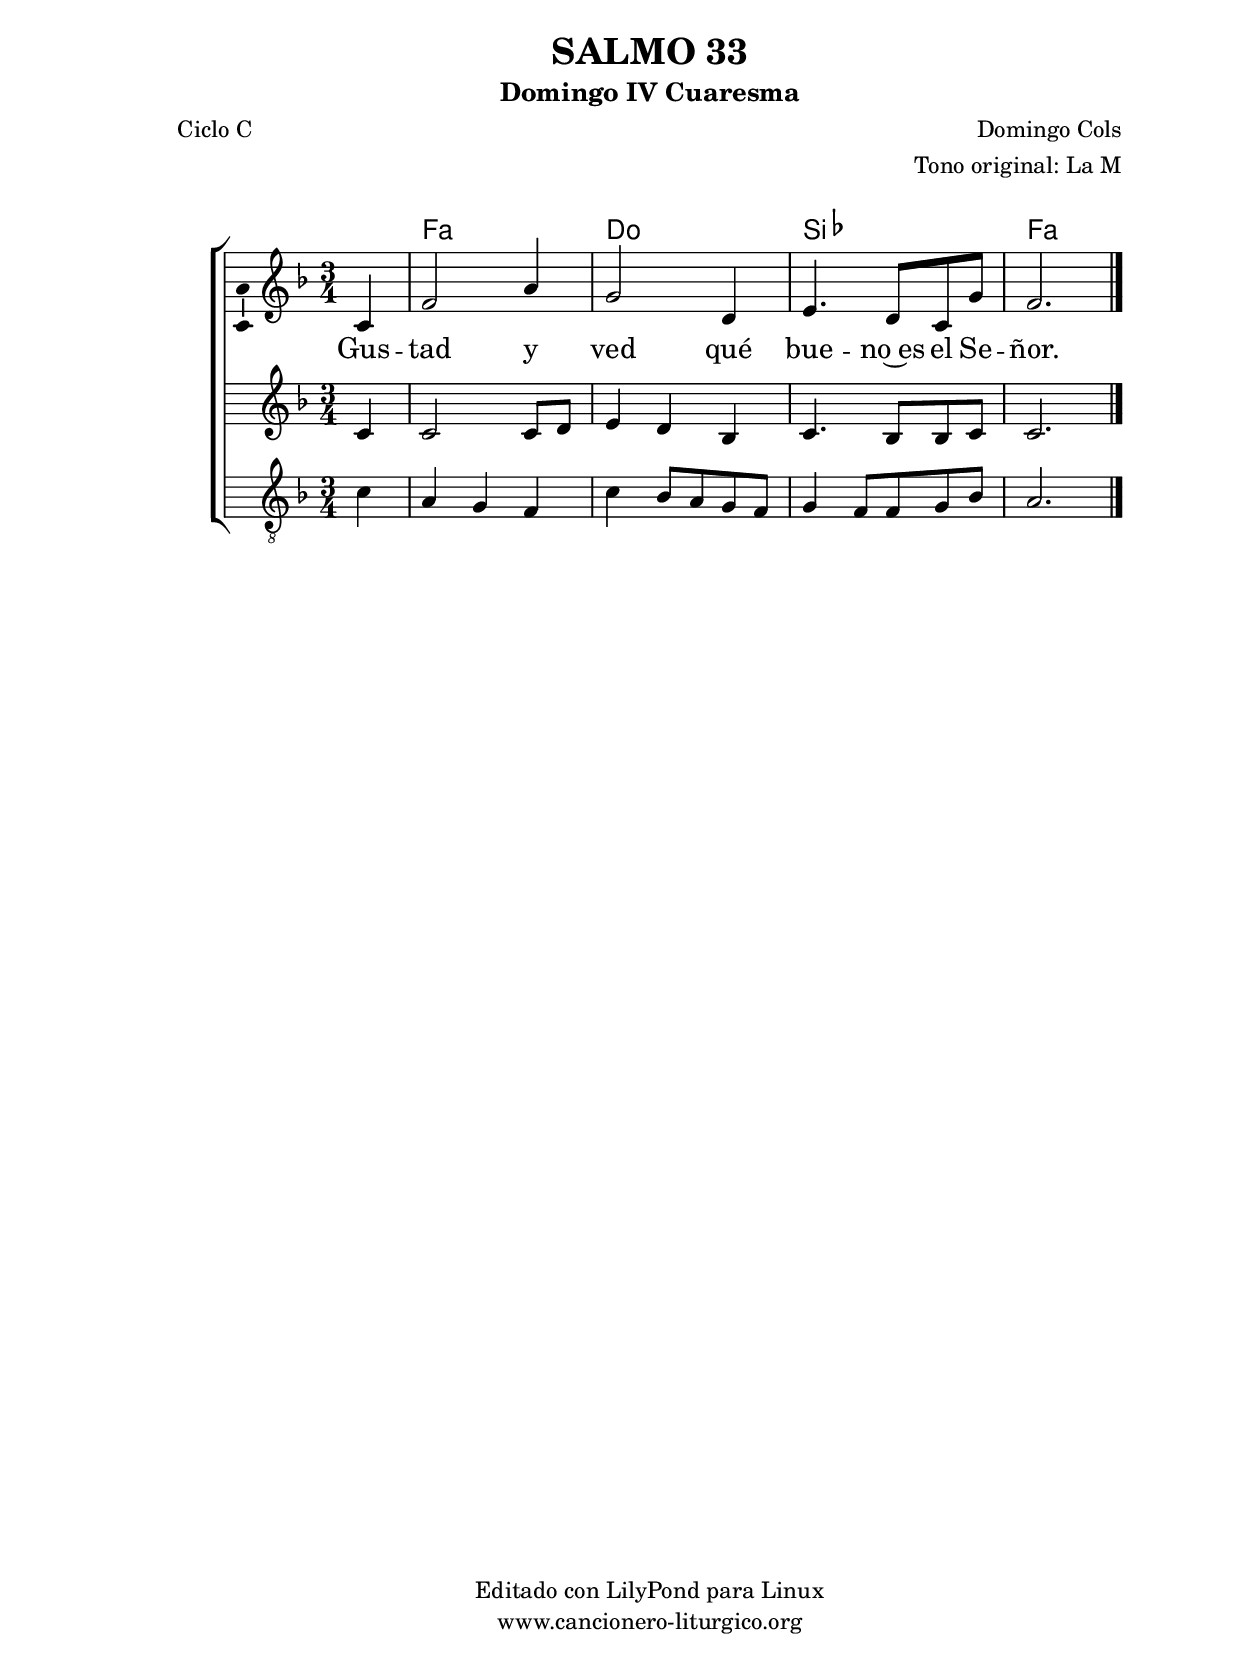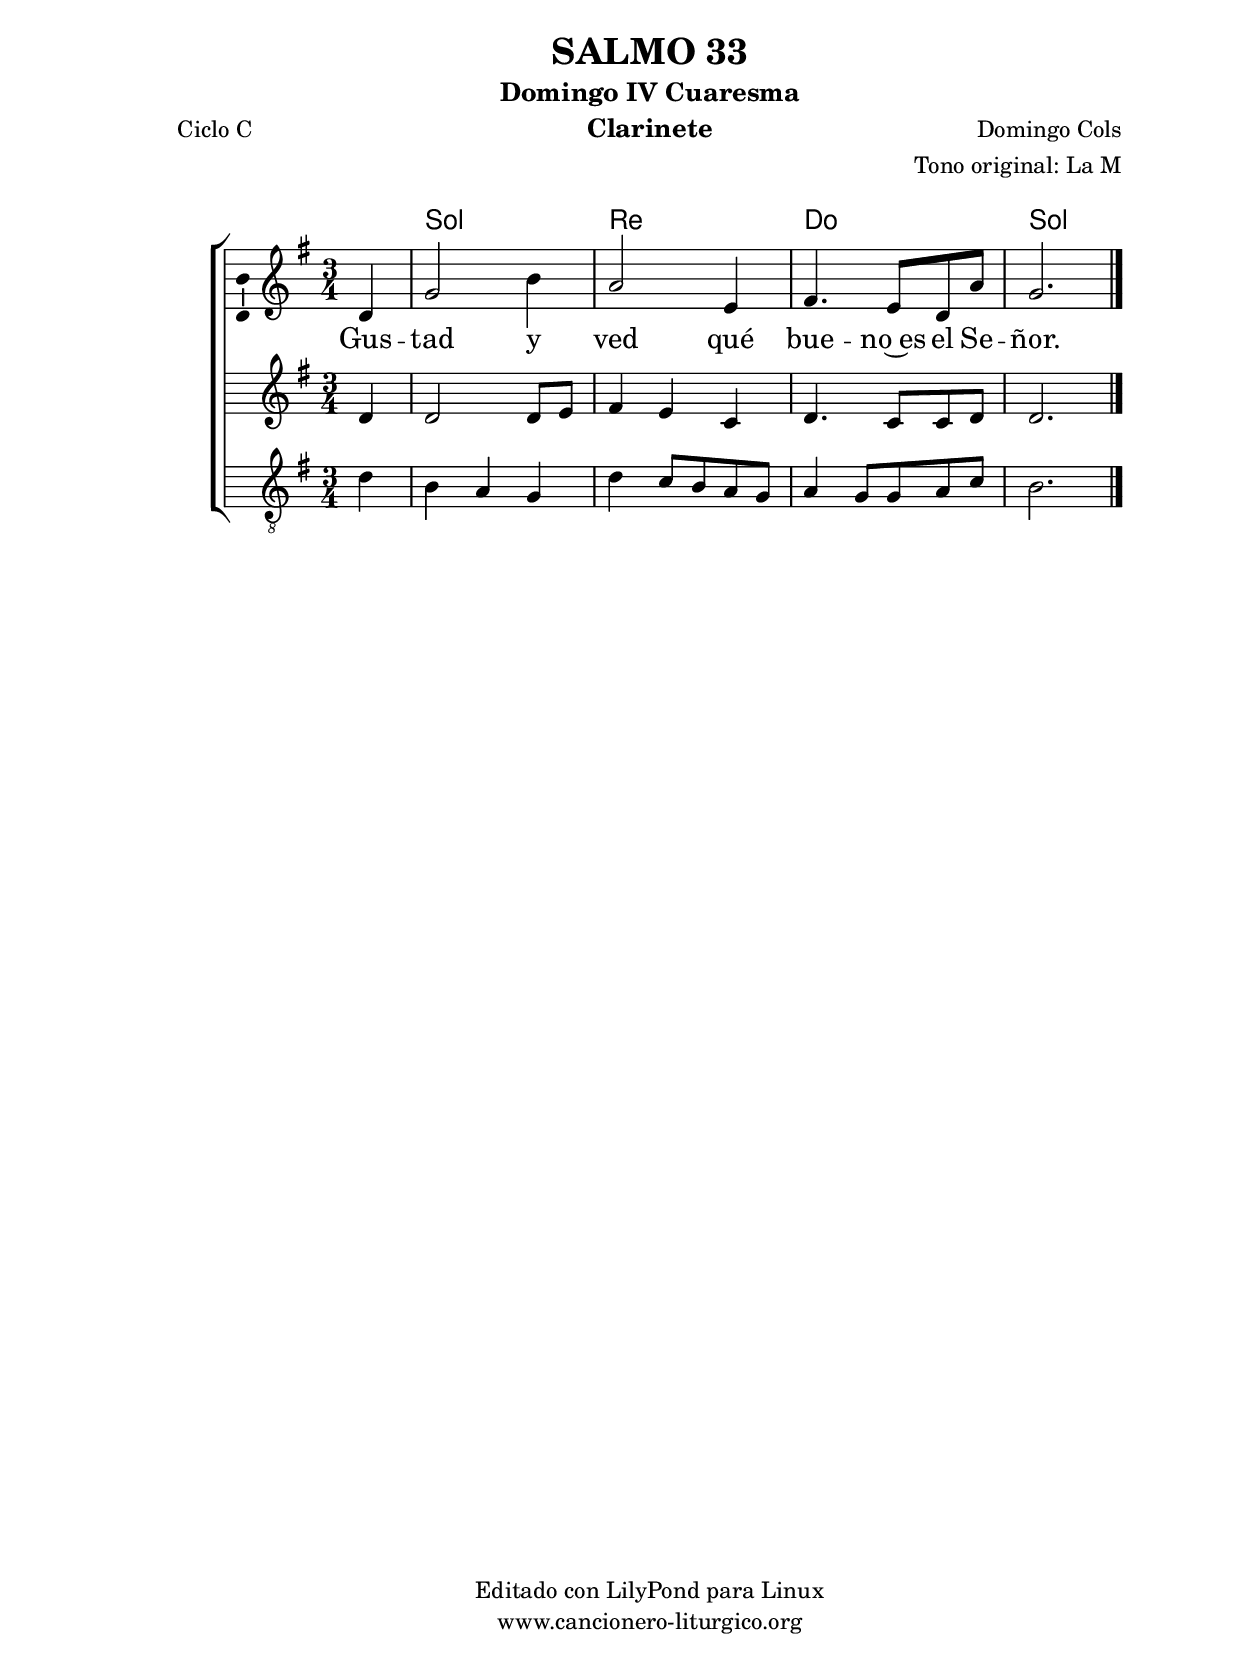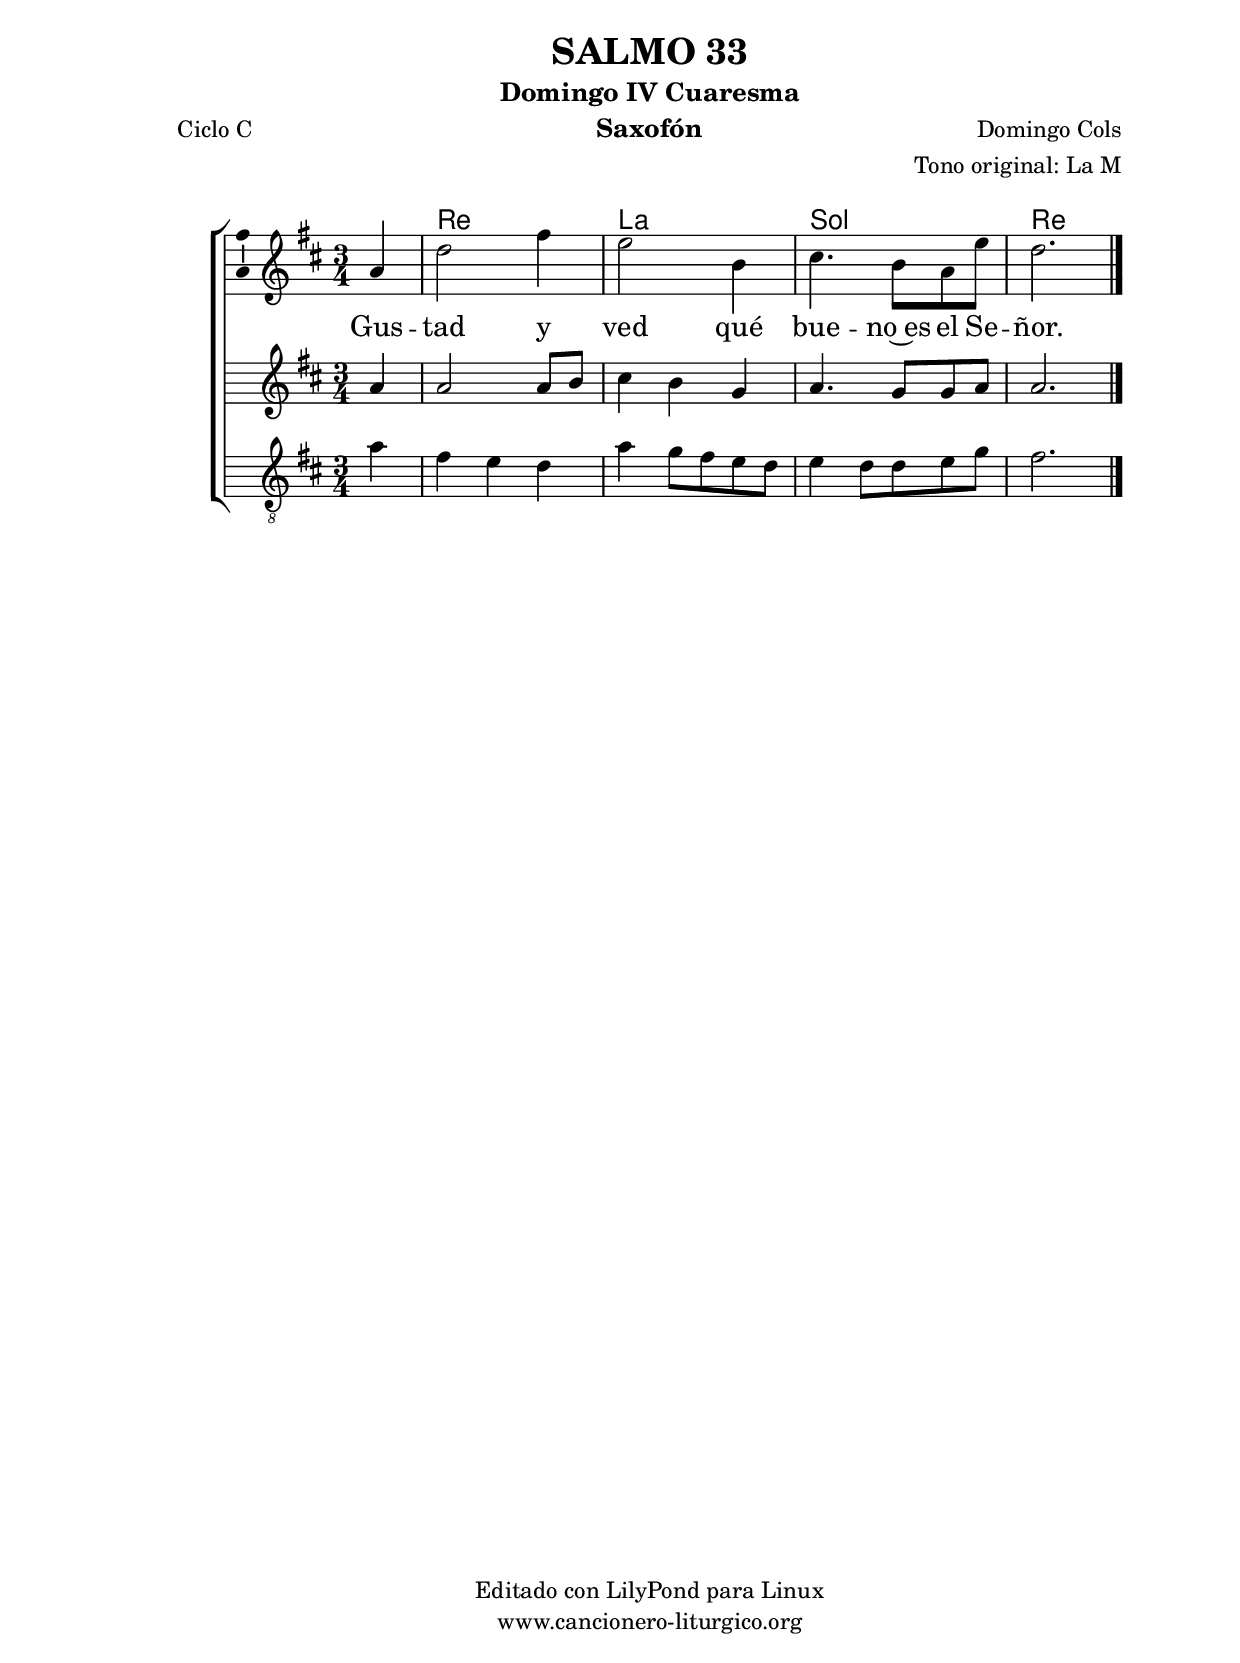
%
%para convertir .midi en .wav:
%timidity filename.midi -Ow -o finename.wav
%
%
%Para convertir de .wav a .mp3:
%lame -h -m j filename.wav
%
%
%para escuchar el midi:
%timidity nombrefichero.midi
%


%versión de lilypond para la que se ha escrito esta partitura:
\version "2.16.0"

	%Tamaño papel
	#(set-default-paper-size "a4")
	%Tamaño partitura
	#(set-global-staff-size 20)
	%No responde al pulsar sobre una nota
	#(ly:set-option 'point-and-click #f)

%parámetros del encabezamiento:
\header {
	title = "SALMO 33"
	subtitle = "Domingo IV Cuaresma"
	composer = "Domingo Cols"
	poet = "Ciclo C"
	meter = ""
	arranger = "Tono original: La M"
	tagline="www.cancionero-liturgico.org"
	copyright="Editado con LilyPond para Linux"
	}

%parámetros asociados al papel:
\paper  {
	oddHeaderMarkup = \markup {\fill-line { \on-the-fly #not-first-page \fromproperty #'header:title \on-the-fly #not-first-page \fromproperty #'header:composer }}
	evenHeaderMarkup = \markup {\fill-line { \fromproperty #'header:composer \fromproperty #'header:title }}
	#(set-paper-size "a4")
	print-page-number = ##f
	first-page-number = 1
	print-first-page-number = ##f
%	head-separation = 3.0 \cm
	top-margin = 2.0 \cm
	bottom-margin = 0.5\cm
%%%	bottom-margin = -1.0\cm
	left-margin = 3.0 \cm
	line-width = 16.0 \cm 
	indent = 8\mm
	interscoreline = 2.\mm
	between-system-space = 15\mm
%	para que las partituras no llenen la hoja:
	ragged-bottom = ##t
%	idem para la última hoja:
	ragged-last-bottom = ##f
%	para que las partituras llenen el ancho del papel:
	ragged-last = ##f
	after-title-space = 2.5 \cm
%page-count=1
%system-count=8

	%Flexible Vertical Spacing
%	markup-markup-spacing =
%	#'((basic-distance . 15) (minimum-distance . 15) (padding . 3))
	markup-system-spacing =
	#'((basic-distance . 15) (minimum-distance . 15) (padding . 3))
	system-system-spacing =
	#'((basic-distance . 15) (minimum-distance . 15) (padding . 3))
	score-system-spacing =
	#'((basic-distance . 15) (minimum-distance . 15) (padding . 5))
%	top-system-spacing = % header
%	#'((basic-distance . 8) (minimum-distance . 0) (padding . 3))
%	top-markup-spacing =
%	#'((basic-distance . 20) (minimum-distance . 20) (padding . 3))
	last-bottom-spacing = % footer
	#'((basic-distance . 5) (minimum-distance . 5) (padding . 3))
%	score-markup-spacing =
%	#'((basic-distance . 16) (minimum-distance . 13) (padding . 3))

	}


%parámetros que afectan a toda la partitura:
global =  {
	%clave de sol (G):
	\clef G
	%armadura:
	\transpose a f
	\key a \major
	\tempo 4=120
	\set Score.tempoHideNote = ##t
	}


acordes = {
	\italianChords
	\chordmode {
	\transpose a f
{

s4
a2. e d a

	}
	}
}


melodia = 
	\transpose a f
{
	\relative c'{
	\time 3/4

\partial4
e4
a2 cis4
b2 fis4
gis4. fis8 e b'
a2.

	\bar "|."
	}
	}

melodiados = 
	\transpose a f
{
	\relative c'{
	\time 3/4

\partial4
e4
e2 e8 fis
gis4 fis d
e4. d8 d e
e2.

	\bar "|."
	}
	}


melodiatres = 
	\transpose a f
{
%Cambio de clave
\clef "G_8"
	\relative c'{
	\time 3/4

\partial4
e4
cis4 b a
e'4 d8 cis b a
b4 a8 a b d
cis2.

	\bar "|."
	}
	}


texto = \lyricmode {
Gus -- tad y ved qué bue -- no~es el Se -- ñor.
	}


acordesStaff = \context ChordNames = acordesStaff <<
	\set chordChanges = ##t
	\acordes
	>>


vozStaff = \context Voice = vozStaff
\with {\consists "Ambitus_engraver"}
<<
%	\set Staff.instrumentName = ""
%	\set Staff.shortInstrumentName = ""
%	\set Staff.midiInstrument = #"clarinet"
%	\set Staff.midiInstrument = #"cello"
%	\set Staff.midiInstrument = #"flute"
	\set Staff.midiInstrument = #"electric guitar (jazz)"
%	\set Staff.midiInstrument = #"english horn"
%	\set Staff.midiInstrument = #"violin"
%	\set Staff.midiInstrument = #"glockenspiel"
	\set Staff.midiMinimumVolume = #0.7
	\set Staff.midiMaximumVolume = #0.9
	\global
	\melodia
	>>

vozdosStaff = \context Voice = vozdosStaff
<<
%	\set Staff.instrumentName = "Clarinete 1"
%	\set Staff.shortInstrumentName = "C"
	\override Staff.StaffSymbol #'staff-space = #(magstep -0.35)
	\set Staff.midiInstrument = #"english horn"
	\set Staff.midiMinimumVolume = #0.4
	\set Staff.midiMaximumVolume = #0.5
	\global
	\melodiados
	>>

voztresStaff = \context Voice = voztresStaff
<<
%	\set Staff.instrumentName = "Saxofón"
%	\set Staff.shortInstrumentName = "S"
	\override Staff.StaffSymbol #'staff-space = #(magstep -0.35)
	\set Staff.midiInstrument = #"violin"
	\set Staff.midiMinimumVolume = #0.4
	\set Staff.midiMaximumVolume = #0.5
%Cambio tono para saxofón (DESDE tono de clarinete)
%El segundo comando escribe la partitura en el tono del saxofón
%El primer comando hace que el fichero midi, a pesar de lo anterior, suene en el mismo tono que el resto de la partitura
%%%%%%\transposition f'
%%%%%%\transpose d a,
{
	\global
	\melodiatres
}
	>>

textoStaff = \context Lyrics = textoStaff <<
	\lyricsto vozStaff \texto
	>>


\book {
	\score {
		\context ChoirStaff {
%			\override StaffGroup.SystemStartBracket #'collapse-height = #1
%			\override Score.SystemStartBar #'collapse-height = #1
			<<
			\acordesStaff
			\vozStaff
			\textoStaff
			\vozdosStaff
			\voztresStaff
			>>
			}
		\layout {
	    		\context {
				\Lyrics
				\override LyricText #'font-size = #2
				}
	   		 \context {
				\Score
				%fontSize = #3
				\override StaffSymbol #'staff-space = #(magstep +3)
				%\override Beam #'thickness = #0.55
				%\override SpacingSpanner #'spacing-increment = #1.0
				%\override Slur #'height-limit = #1.5
				}
			}
		}
	\score {
		\unfoldRepeats
		\context ChoirStaff {
			<<
			\acordesStaff
			\vozStaff
			\vozdosStaff
			\voztresStaff
			>>
			}
		\midi {
	  		\context {
	  			\Score
				tempoWholesPerMinute = #(ly:make-moment 70 4)
				}
			}
		}
	}

%Partitura para clarinete
#(define output-suffix "C")
\book {
	\header{
		instrument = "Clarinete"
		}
	\score {
		\context ChoirStaff {
%			\override StaffGroup.SystemStartBracket #'collapse-height = #1
%			\override Score.SystemStartBar #'collapse-height = #1
\transpose c d
			<<
			\acordesStaff
			\vozStaff
			\textoStaff
			\vozdosStaff
			\voztresStaff
			>>
			}
		\layout {
	    		\context {
				\Lyrics
				\override LyricText #'font-size = #2
				}
	   		 \context {
				\Score
				%fontSize = #3
				\override StaffSymbol #'staff-space = #(magstep +3)
				%\override Beam #'thickness = #0.55
				%\override SpacingSpanner #'spacing-increment = #1.0
				%\override Slur #'height-limit = #1.5
				}
			}
		}
	}

%Partitura para saxofón
#(define output-suffix "S")
\book {
	\header{
		instrument = "Saxofón"
		}
	\score {
		\context ChoirStaff {
%			\override StaffGroup.SystemStartBracket #'collapse-height = #1
%			\override Score.SystemStartBar #'collapse-height = #1
\transpose c a
			<<
			\acordesStaff
			\vozStaff
			\textoStaff
			\vozdosStaff
			\voztresStaff
			>>
			}
		\layout {
	    		\context {
				\Lyrics
				\override LyricText #'font-size = #2
				}
	   		 \context {
				\Score
				%fontSize = #3
				\override StaffSymbol #'staff-space = #(magstep +3)
				%\override Beam #'thickness = #0.55
				%\override SpacingSpanner #'spacing-increment = #1.0
				%\override Slur #'height-limit = #1.5
				}
			}
		}
	}

